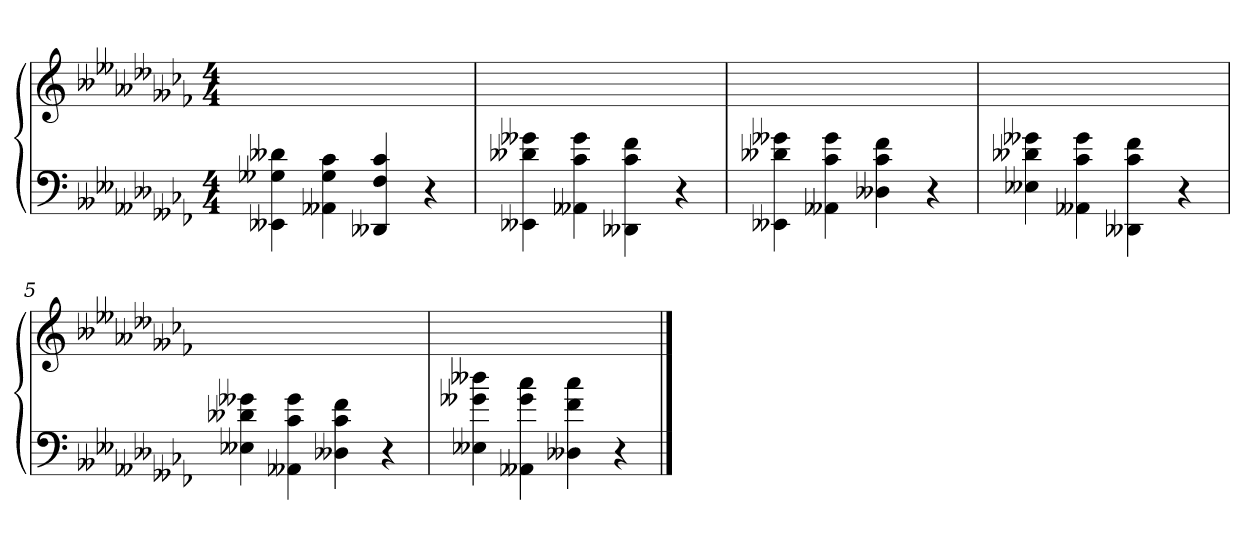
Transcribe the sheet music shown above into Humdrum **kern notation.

**kern	**kern
*part2	*part1
*staff2	*staff1
*clefF4	*clefG2
*k[b--e--a--d--g--c-f-]	*k[b--e--a--d--g--c-f-]
*D--:	*D--:
*M4/4	*M4/4
*MM60	*MM60
=1	=1
4EE-- 4G-- 4d--	1ryy
4AA-- 4G-- 4c-	.
4DD-- 4F- 4c-	.
4r	.
=2	=2
4EE-- 4d-- 4g--	1ryy
4AA-- 4c- 4g--	.
4DD-- 4c- 4f-	.
4r	.
=3	=3
4EE-- 4d-- 4g--	1ryy
4AA-- 4c- 4g--	.
4D-- 4c- 4f-	.
4r	.
=4	=4
4E-- 4d-- 4g--	1ryy
4AA-- 4c- 4g--	.
4DD-- 4c- 4f-	.
4r	.
=5	=5
4E-- 4d-- 4g--	1ryy
4AA-- 4c- 4g--	.
4D-- 4c- 4f-	.
4r	.
=6	=6
4E-- 4g-- 4dd--	1ryy
4AA-- 4g-- 4cc-	.
4D-- 4f- 4cc-	.
4r	.
==	==
*-	*-
